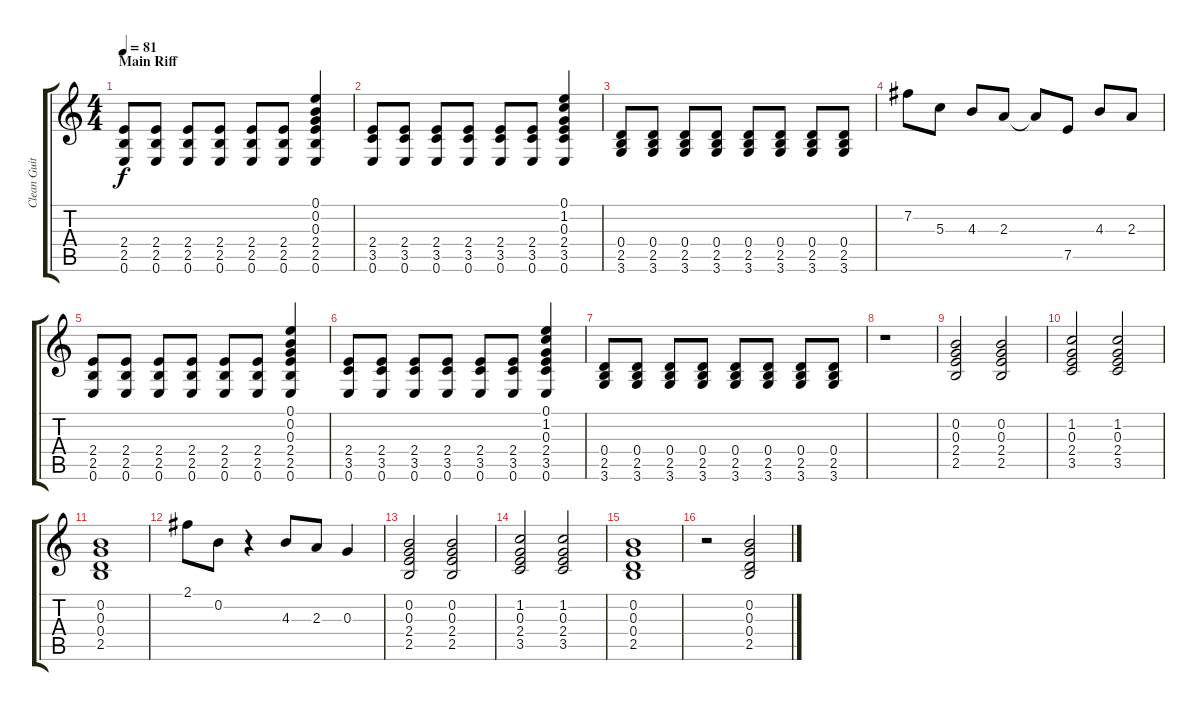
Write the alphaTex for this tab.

\track ("Clean Guitar" "Clean Guit") {instrument electricguitarclean}
\staff {score tabs}
\tuning (E4 B3 G3 D3 A2 E2) {hide}
\ts (4 4)
\section ("" "Main Riff")
\tempo 81
\clef g2
\ks c
(2.4 2.5 0.6).8{dy f volume 10 instrument electricguitarjazz} (2.4 2.5 0.6).8 (2.4 2.5 0.6).8 (2.4 2.5 0.6).8 (2.4 2.5 0.6).8 (2.4 2.5 0.6).8 (0.1 0.2 0.3 2.4 2.5 0.6).4{volume 9 instrument electricguitarclean} |
(2.4 3.5 0.6).8{instrument electricguitarjazz} (2.4 3.5 0.6).8 (2.4 3.5 0.6).8 (2.4 3.5 0.6).8 (2.4 3.5 0.6).8 (2.4 3.5 0.6).8 (0.1 1.2 0.3 2.4 3.5 0.6).4{volume 9 instrument electricguitarclean} |
(0.4 2.5 3.6).8{instrument electricguitarjazz} (0.4 2.5 3.6).8 (0.4 2.5 3.6).8 (0.4 2.5 3.6).8 (0.4 2.5 3.6).8 (0.4 2.5 3.6).8 (0.4 2.5 3.6).8 (0.4 2.5 3.6).8 |
7.2.8 5.3.8 4.3.8 2.3.8 2.3{t}.8 7.5.8 4.3.8 2.3.8 |
(2.4 2.5 0.6).8{volume 10 instrument electricguitarjazz} (2.4 2.5 0.6).8 (2.4 2.5 0.6).8 (2.4 2.5 0.6).8 (2.4 2.5 0.6).8 (2.4 2.5 0.6).8 (0.1 0.2 0.3 2.4 2.5 0.6).4{volume 9 instrument electricguitarclean} |
(2.4 3.5 0.6).8{instrument electricguitarjazz} (2.4 3.5 0.6).8 (2.4 3.5 0.6).8 (2.4 3.5 0.6).8 (2.4 3.5 0.6).8 (2.4 3.5 0.6).8 (0.1 1.2 0.3 2.4 3.5 0.6).4{volume 9 instrument electricguitarclean} |
(0.4 2.5 3.6).8{instrument electricguitarjazz} (0.4 2.5 3.6).8 (0.4 2.5 3.6).8 (0.4 2.5 3.6).8 (0.4 2.5 3.6).8 (0.4 2.5 3.6).8 (0.4 2.5 3.6).8 (0.4 2.5 3.6).8 |
r.1 |
(0.2 0.3 2.4 2.5).2{volume 12 instrument electricguitarjazz} (0.2 0.3 2.4 2.5).2 |
(1.2 0.3 2.4 3.5).2 (1.2 0.3 2.4 3.5).2 |
(0.2 0.3 0.4 2.5).1 |
2.1.8 0.2.8 r.4 4.3.8 2.3.8 0.3.4 |
(0.2 0.3 2.4 2.5).2{volume 12 instrument electricguitarjazz} (0.2 0.3 2.4 2.5).2 |
(1.2 0.3 2.4 3.5).2 (1.2 0.3 2.4 3.5).2 |
(0.2 0.3 0.4 2.5).1 |
r.2 (0.2 0.3 0.4 2.5).2
